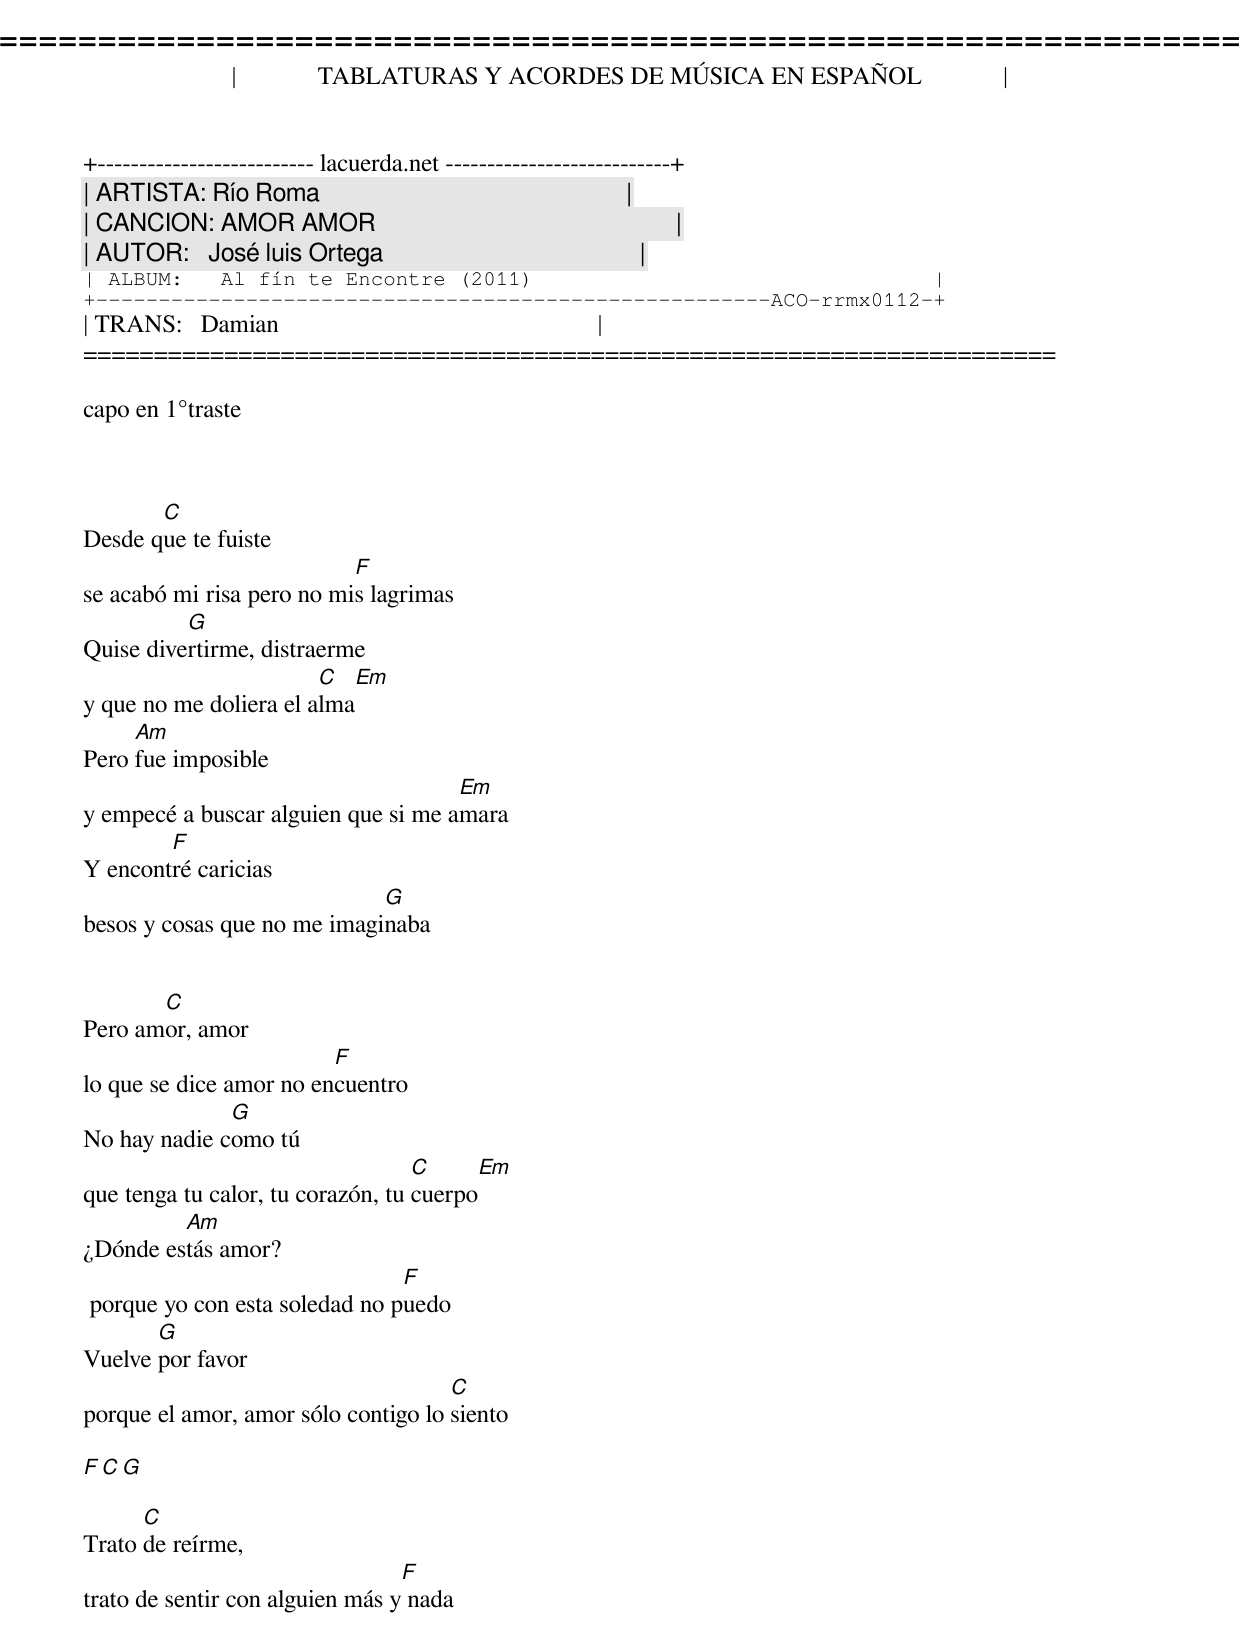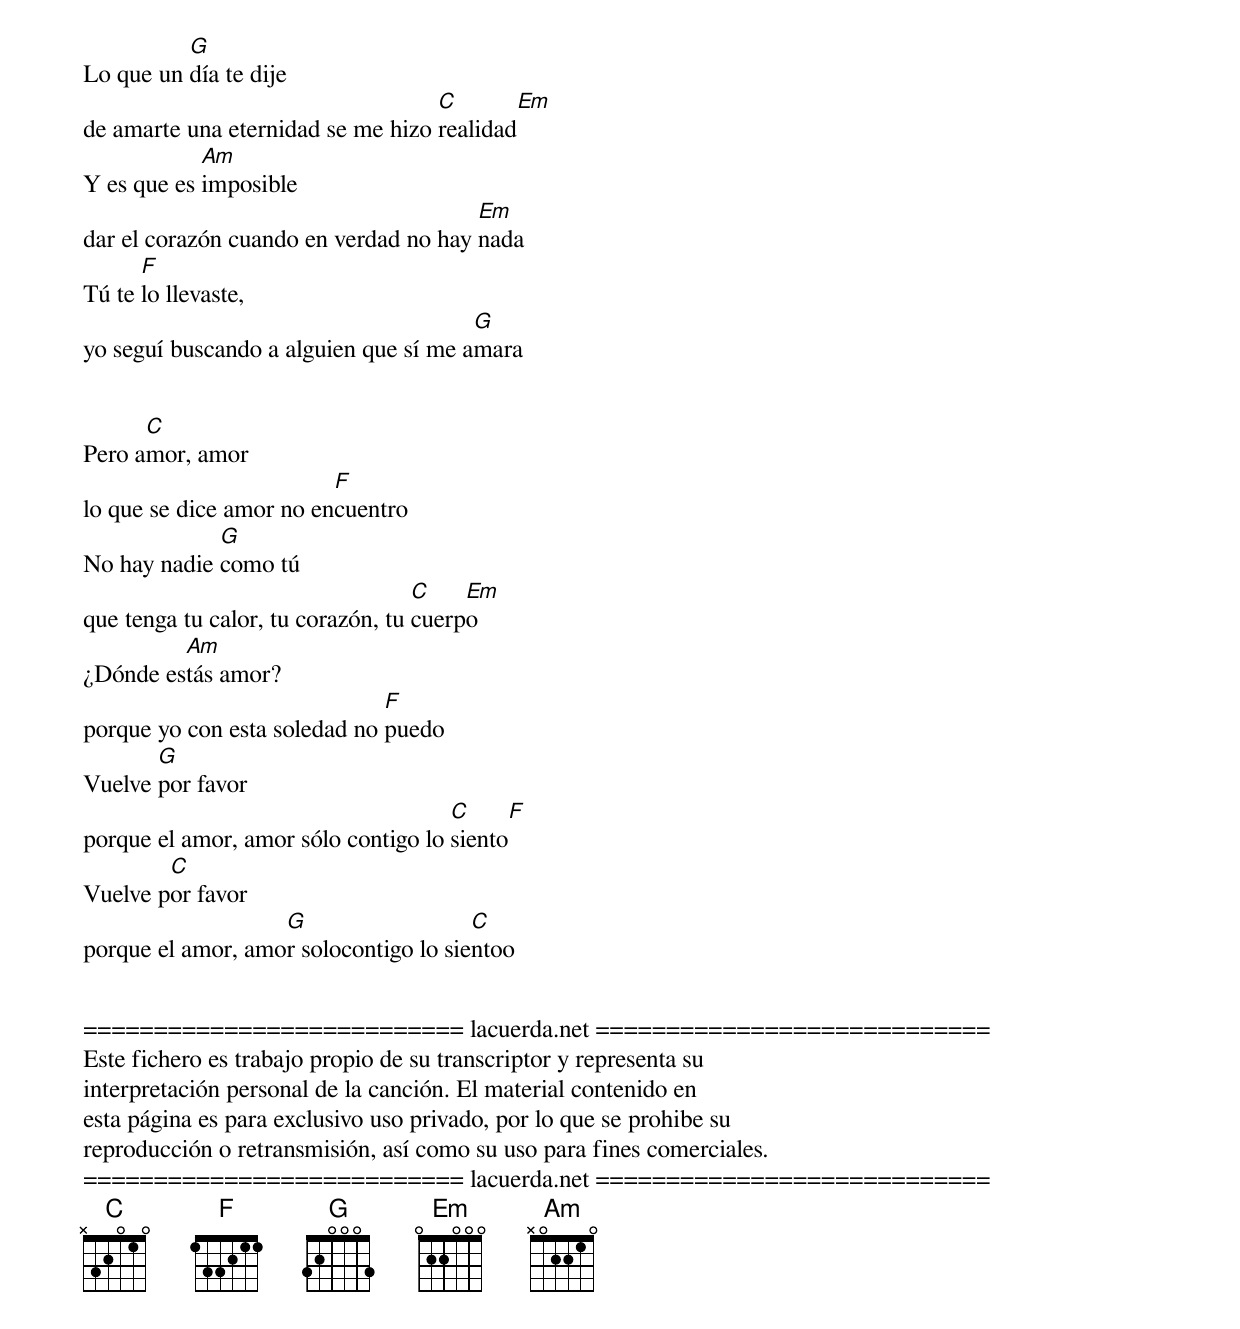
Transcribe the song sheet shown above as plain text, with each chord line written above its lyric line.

=====================================================================
|             TABLATURAS Y ACORDES DE MÚSICA EN ESPAÑOL             |
+-------------------------- lacuerda.net ---------------------------+
| ARTISTA: Río Roma                                                 |
| CANCION: AMOR AMOR                                                |
| AUTOR:   José luis Ortega                                         |
| ALBUM:   Al fín te Encontre (2011)                                |
+------------------------------------------------------ACO-rrmx0112-+
| TRANS:   Damian                                                   |
=====================================================================

capo en 1°traste



       C
Desde que te fuiste
                           F
se acabó mi risa pero no mis lagrimas
          G
Quise divertirme, distraerme
                        C    Em
y que no me doliera el alma
     Am
Pero fue imposible
                                     Em
y empecé a buscar alguien que si me amara
        F
Y encontré caricias
                             G
besos y cosas que no me imaginaba


       C
Pero amor, amor
                         F
lo que se dice amor no encuentro
              G
No hay nadie como tú
                                   C     Em
que tenga tu calor, tu corazón, tu cuerpo
         Am
¿Dónde estás amor?
                                F
 porque yo con esta soledad no puedo
       G
Vuelve por favor
                                     C
porque el amor, amor sólo contigo lo siento

F C G

      C
Trato de reírme,
                                 F
trato de sentir con alguien más y nada
          G
Lo que un día te dije
                                   C         Em
de amarte una eternidad se me hizo realidad
            Am
Y es que es imposible
                                       Em
dar el corazón cuando en verdad no hay nada
      F
Tú te lo llevaste,
                                       G
yo seguí buscando a alguien que sí me amara


      C
Pero amor, amor
                         F
lo que se dice amor no encuentro
             G
No hay nadie como tú
                                   C    Em
que tenga tu calor, tu corazón, tu cuerpo
         Am
¿Dónde estás amor?
                              F
porque yo con esta soledad no puedo
       G
Vuelve por favor
                                     C        F
porque el amor, amor sólo contigo lo siento
        C
Vuelve por favor
                   G                   C
porque el amor, amor solocontigo lo sientoo


=========================== lacuerda.net ============================
Este fichero es trabajo propio de su transcriptor y representa su
interpretación personal de la canción. El material contenido en
esta página es para exclusivo uso privado, por lo que se prohibe su
reproducción o retransmisión, así como su uso para fines comerciales.
=========================== lacuerda.net ============================
